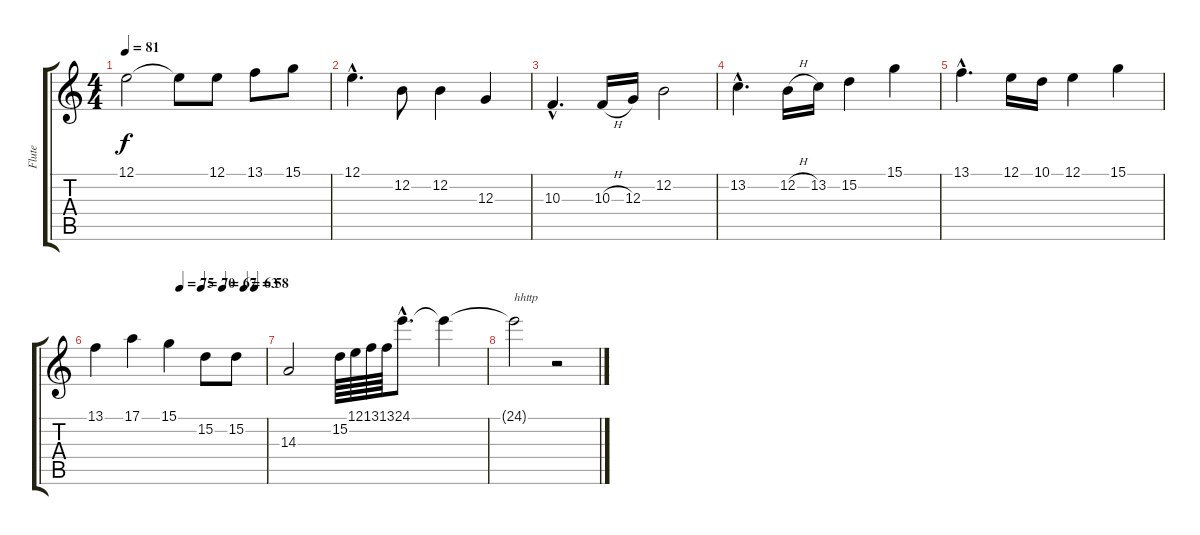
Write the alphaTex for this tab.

\track ("Flute" "Flute") {instrument flute}
\staff {score tabs}
\tuning (E4 B3 G3 D3 A2 E2) {hide}
\ts (4 4)
\tempo 81
\clef g2
\ks c
12.1.2{dy f} 12.1{t}.8 12.1.8 13.1.8 15.1.8 |
12.1{hac}.4{d} 12.2.8 12.2.4 12.3.4 |
10.3{hac}.4{d} 10.3{h}.16 12.3.16 12.2.2 |
13.2{hac}.4{d} 12.2{h}.16 13.2.16 15.2.4 15.1.4 |
13.1{hac}.4{d} 12.1.16 10.1.16 12.1.4 15.1.4 |
\tempo (75 0.5)
\tempo (70 0.625)
\tempo (67 0.75)
\tempo (63 0.875)
\tempo (58 0.9375)
13.1.4 17.1.4 15.1.4 15.2.8 15.2.8 |
14.3.2 15.2.64 12.1.64 13.1.64 13.1.64 24.1{hac}.8{d} 24.1{t}.4 |
24.1{t}.2{txt "hhttp"} r.2
